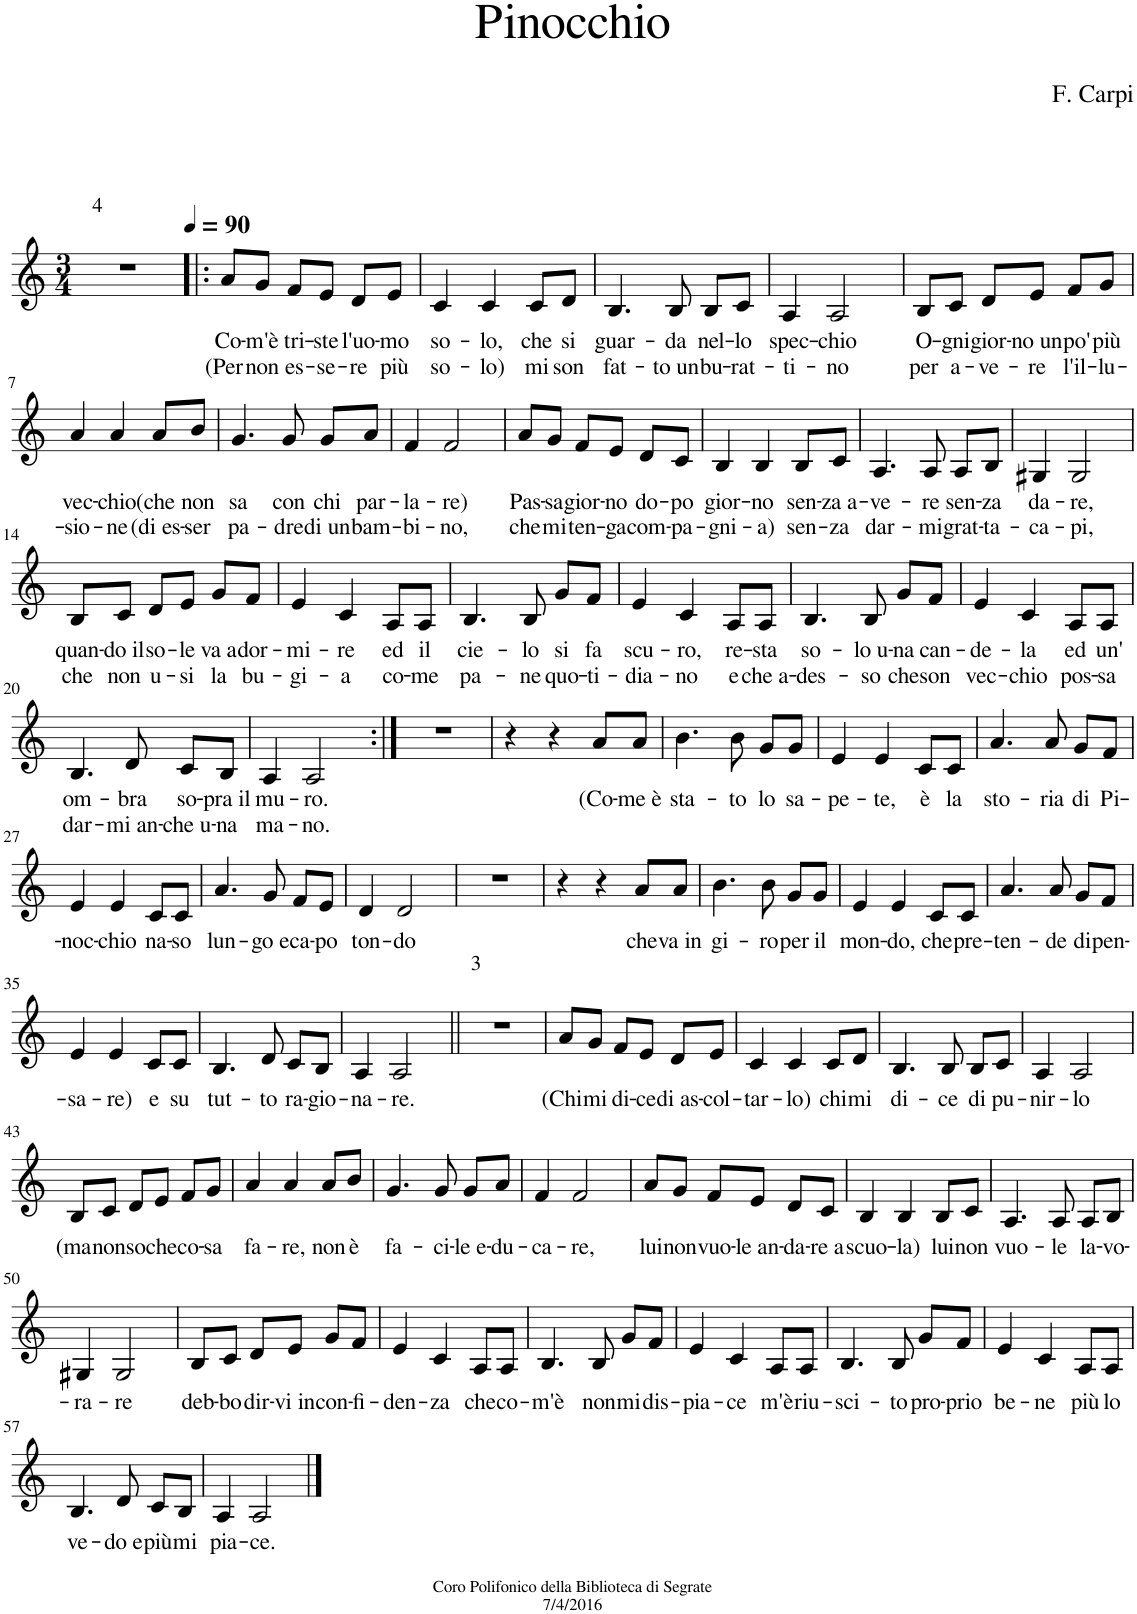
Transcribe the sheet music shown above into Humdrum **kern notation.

**kern	**text	**text
*part1	*part1	*part1
*staff1	*staff1	*staff1
*I"Flute	*	*
*I'Fl	*	*
*clefG2	*	*
*k[]	*	*
*M3/4	*	*
=1	=1	=1
!LO:TX:a:t=4	!	!
2.r	.	.
*MM90	*	*
=2!|:	=2!|:	=2!|:
!	!LO:LY:b	!LO:LY:b
8a/L	Co-	(Per
!	!LO:LY:b	!LO:LY:b
8g/J	-m'è	non
!	!LO:LY:b	!LO:LY:b
8f/L	tri-	es-
!	!LO:LY:b	!LO:LY:b
8e/J	-ste	-se-
!	!LO:LY:b	!LO:LY:b
8d/L	l'uo-	-re
!	!LO:LY:b	!LO:LY:b
8e/J	-mo	più
=3	=3	=3
!	!LO:LY:b	!LO:LY:b
4c/	so-	so-
!	!LO:LY:b	!LO:LY:b
4c/	-lo,	-lo)
!	!LO:LY:b	!LO:LY:b
8c/L	che	mi
!	!LO:LY:b	!LO:LY:b
8d/J	si	son
=4	=4	=4
!	!LO:LY:b	!LO:LY:b
4.B/	guar-	fat-
!	!LO:LY:b	!LO:LY:b
8B/	-da	-to un
!	!LO:LY:b	!LO:LY:b
8B/L	nel-	bu-
!	!LO:LY:b	!LO:LY:b
8c/J	-lo	-rat-
=5	=5	=5
!	!LO:LY:b	!LO:LY:b
4A/	spec-	-ti-
!	!LO:LY:b	!LO:LY:b
2A/	-chio	-no
=6	=6	=6
!	!LO:LY:b	!LO:LY:b
8B/L	O-	per
!	!LO:LY:b	!LO:LY:b
8c/J	-gni	a-
!	!LO:LY:b	!LO:LY:b
8d/L	gior-	-ve-
!	!LO:LY:b	!LO:LY:b
8e/J	-no un	-re
!	!LO:LY:b	!LO:LY:b
8f/L	po'	l'il-
!	!LO:LY:b	!LO:LY:b
8g/J	più	-lu-
!!LO:LB:g=z
=7	=7	=7
!	!LO:LY:b	!LO:LY:b
4a/	vec-	-sio-
!	!LO:LY:b	!LO:LY:b
4a/	-chio	-ne
!	!LO:LY:b	!LO:LY:b
8a/L	(che	(di es-
!	!LO:LY:b	!LO:LY:b
8b/J	non	-ser
=8	=8	=8
!	!LO:LY:b	!LO:LY:b
4.g/	sa	pa-
!	!LO:LY:b	!LO:LY:b
8g/	con	-dre
!	!LO:LY:b	!LO:LY:b
8g/L	chi	di un
!	!LO:LY:b	!LO:LY:b
8a/J	par-	bam-
=9	=9	=9
!	!LO:LY:b	!LO:LY:b
4f/	-la-	-bi-
!	!LO:LY:b	!LO:LY:b
2f/	-re)	-no,
=10	=10	=10
!	!LO:LY:b	!LO:LY:b
8a/L	Pas-	che
!	!LO:LY:b	!LO:LY:b
8g/J	-sa	mi
!	!LO:LY:b	!LO:LY:b
8f/L	gior-	ten-
!	!LO:LY:b	!LO:LY:b
8e/J	-no	-ga
!	!LO:LY:b	!LO:LY:b
8d/L	do-	com-
!	!LO:LY:b	!LO:LY:b
8c/J	-po	-pa-
=11	=11	=11
!	!LO:LY:b	!LO:LY:b
4B/	gior-	-gni-
!	!LO:LY:b	!LO:LY:b
4B/	-no	-a)
!	!LO:LY:b	!LO:LY:b
8B/L	sen-	sen-
!	!LO:LY:b	!LO:LY:b
8c/J	-za a-	-za
=12	=12	=12
!	!LO:LY:b	!LO:LY:b
4.A/	-ve-	dar-
!	!LO:LY:b	!LO:LY:b
8A/	-re	-mi
!	!LO:LY:b	!LO:LY:b
8A/L	sen-	grat-
!	!LO:LY:b	!LO:LY:b
8B/J	-za	-ta-
=13	=13	=13
!	!LO:LY:b	!LO:LY:b
4G#X/	da-	-ca-
!	!LO:LY:b	!LO:LY:b
2G#/	-re,	-pi,
!!LO:LB:g=z
=14	=14	=14
!	!LO:LY:b	!LO:LY:b
8B/L	quan-	che
!	!LO:LY:b	!LO:LY:b
8c/J	-do il	non
!	!LO:LY:b	!LO:LY:b
8d/L	so-	u-
!	!LO:LY:b	!LO:LY:b
8e/J	-le	-si
!	!LO:LY:b	!LO:LY:b
8g/L	va a	la
!	!LO:LY:b	!LO:LY:b
8f/J	dor-	bu-
=15	=15	=15
!	!LO:LY:b	!LO:LY:b
4e/	-mi-	-gi-
!	!LO:LY:b	!LO:LY:b
4c/	-re	-a
!	!LO:LY:b	!LO:LY:b
8A/L	ed	co-
!	!LO:LY:b	!LO:LY:b
8A/J	il	-me
=16	=16	=16
!	!LO:LY:b	!LO:LY:b
4.B/	cie-	pa-
!	!LO:LY:b	!LO:LY:b
8B/	-lo	-ne
!	!LO:LY:b	!LO:LY:b
8g/L	si	quo-
!	!LO:LY:b	!LO:LY:b
8f/J	fa	-ti-
=17	=17	=17
!	!LO:LY:b	!LO:LY:b
4e/	scu-	-dia-
!	!LO:LY:b	!LO:LY:b
4c/	-ro,	-no
!	!LO:LY:b	!LO:LY:b
8A/L	re-	e
!	!LO:LY:b	!LO:LY:b
8A/J	-sta	che a-
=18	=18	=18
!	!LO:LY:b	!LO:LY:b
4.B/	so-	-des-
!	!LO:LY:b	!LO:LY:b
8B/	-lo u-	-so
!	!LO:LY:b	!LO:LY:b
8g/L	-na	che
!	!LO:LY:b	!LO:LY:b
8f/J	can-	son
=19	=19	=19
!	!LO:LY:b	!LO:LY:b
4e/	-de-	vec-
!	!LO:LY:b	!LO:LY:b
4c/	-la	-chio
!	!LO:LY:b	!LO:LY:b
8A/L	ed	pos-
!	!LO:LY:b	!LO:LY:b
8A/J	un'	-sa
!!LO:LB:g=z
=20	=20	=20
!	!LO:LY:b	!LO:LY:b
4.B/	om-	dar-
!	!LO:LY:b	!LO:LY:b
8d/	-bra	-mi an-
!	!LO:LY:b	!LO:LY:b
8c/L	so-	-che u-
!	!LO:LY:b	!LO:LY:b
8B/J	-pra il	-na
=21	=21	=21
!	!LO:LY:b	!LO:LY:b
4A/	mu-	ma-
!	!LO:LY:b	!LO:LY:b
2A/	-ro.	-no.
=22:|!	=22:|!	=22:|!
2.r	.	.
=23	=23	=23
4r	.	.
4r	.	.
!	!LO:LY:b	!
8a/L	(Co-	.
!	!LO:LY:b	!
8a/J	-me è	.
=24	=24	=24
!	!LO:LY:b	!
4.b\	sta-	.
!	!LO:LY:b	!
8b\	-to	.
!	!LO:LY:b	!
8g/L	lo	.
!	!LO:LY:b	!
8g/J	sa-	.
=25	=25	=25
!	!LO:LY:b	!
4e/	-pe-	.
!	!LO:LY:b	!
4e/	-te,	.
!	!LO:LY:b	!
8c/L	è	.
!	!LO:LY:b	!
8c/J	la	.
=26	=26	=26
!	!LO:LY:b	!
4.a/	sto-	.
!	!LO:LY:b	!
8a/	-ria	.
!	!LO:LY:b	!
8g/L	di	.
!	!LO:LY:b	!
8f/J	Pi-	.
!!LO:LB:g=z
=27	=27	=27
!	!LO:LY:b	!
4e/	-noc-	.
!	!LO:LY:b	!
4e/	-chio	.
!	!LO:LY:b	!
8c/L	na-	.
!	!LO:LY:b	!
8c/J	-so	.
=28	=28	=28
!	!LO:LY:b	!
4.a/	lun-	.
!	!LO:LY:b	!
8g/	-go e	.
!	!LO:LY:b	!
8f/L	ca-	.
!	!LO:LY:b	!
8e/J	-po	.
=29	=29	=29
!	!LO:LY:b	!
4d/	ton-	.
!	!LO:LY:b	!
2d/	-do	.
=30	=30	=30
2.r	.	.
=31	=31	=31
4r	.	.
4r	.	.
!	!LO:LY:b	!
8a/L	che	.
!	!LO:LY:b	!
8a/J	va in	.
=32	=32	=32
!	!LO:LY:b	!
4.b\	gi-	.
!	!LO:LY:b	!
8b\	-ro	.
!	!LO:LY:b	!
8g/L	per	.
!	!LO:LY:b	!
8g/J	il	.
=33	=33	=33
!	!LO:LY:b	!
4e/	mon-	.
!	!LO:LY:b	!
4e/	-do,	.
!	!LO:LY:b	!
8c/L	che	.
!	!LO:LY:b	!
8c/J	pre-	.
=34	=34	=34
!	!LO:LY:b	!
4.a/	-ten-	.
!	!LO:LY:b	!
8a/	-de	.
!	!LO:LY:b	!
8g/L	di	.
!	!LO:LY:b	!
8f/J	pen-	.
!!LO:LB:g=z
=35	=35	=35
!	!LO:LY:b	!
4e/	-sa-	.
!	!LO:LY:b	!
4e/	-re)	.
!	!LO:LY:b	!
8c/L	e	.
!	!LO:LY:b	!
8c/J	su	.
=36	=36	=36
!	!LO:LY:b	!
4.B/	tut-	.
!	!LO:LY:b	!
8d/	-to	.
!	!LO:LY:b	!
8c/L	ra-	.
!	!LO:LY:b	!
8B/J	-gio-	.
=37	=37	=37
!	!LO:LY:b	!
4A/	-na-	.
!	!LO:LY:b	!
2A/	-re.	.
=38||	=38||	=38||
!LO:TX:a:t=3	!	!
2.r	.	.
=39	=39	=39
!	!LO:LY:b	!
8a/L	(Chi	.
!	!LO:LY:b	!
8g/J	mi	.
!	!LO:LY:b	!
8f/L	di-	.
!	!LO:LY:b	!
8e/J	-ce	.
!	!LO:LY:b	!
8d/L	di as-	.
!	!LO:LY:b	!
8e/J	-col-	.
=40	=40	=40
!	!LO:LY:b	!
4c/	-tar-	.
!	!LO:LY:b	!
4c/	-lo)	.
!	!LO:LY:b	!
8c/L	chi	.
!	!LO:LY:b	!
8d/J	mi	.
=41	=41	=41
!	!LO:LY:b	!
4.B/	di-	.
!	!LO:LY:b	!
8B/	-ce	.
!	!LO:LY:b	!
8B/L	di	.
!	!LO:LY:b	!
8c/J	pu-	.
=42	=42	=42
!	!LO:LY:b	!
4A/	-nir-	.
!	!LO:LY:b	!
2A/	-lo	.
!!LO:LB:g=z
=43	=43	=43
!	!LO:LY:b	!
8B/L	(ma	.
!	!LO:LY:b	!
8c/J	non	.
!	!LO:LY:b	!
8d/L	so	.
!	!LO:LY:b	!
8e/J	che	.
!	!LO:LY:b	!
8f/L	co-	.
!	!LO:LY:b	!
8g/J	-sa	.
=44	=44	=44
!	!LO:LY:b	!
4a/	fa-	.
!	!LO:LY:b	!
4a/	-re,	.
!	!LO:LY:b	!
8a/L	non	.
!	!LO:LY:b	!
8b/J	è	.
=45	=45	=45
!	!LO:LY:b	!
4.g/	fa-	.
!	!LO:LY:b	!
8g/	-ci-	.
!	!LO:LY:b	!
8g/L	-le e-	.
!	!LO:LY:b	!
8a/J	-du-	.
=46	=46	=46
!	!LO:LY:b	!
4f/	-ca-	.
!	!LO:LY:b	!
2f/	-re,	.
=47	=47	=47
!	!LO:LY:b	!
8a/L	lui	.
!	!LO:LY:b	!
8g/J	non	.
!	!LO:LY:b	!
8f/L	vuo-	.
!	!LO:LY:b	!
8e/J	-le an-	.
!	!LO:LY:b	!
8d/L	-da-	.
!	!LO:LY:b	!
8c/J	-re a	.
=48	=48	=48
!	!LO:LY:b	!
4B/	scuo-	.
!	!LO:LY:b	!
4B/	-la)	.
!	!LO:LY:b	!
8B/L	lui	.
!	!LO:LY:b	!
8c/J	non	.
=49	=49	=49
!	!LO:LY:b	!
4.A/	vuo-	.
!	!LO:LY:b	!
8A/	-le	.
!	!LO:LY:b	!
8A/L	la-	.
!	!LO:LY:b	!
8B/J	-vo-	.
!!LO:LB:g=z
=50	=50	=50
!	!LO:LY:b	!
4G#X/	-ra-	.
!	!LO:LY:b	!
2G#/	-re	.
=51	=51	=51
!	!LO:LY:b	!
8B/L	deb-	.
!	!LO:LY:b	!
8c/J	-bo	.
!	!LO:LY:b	!
8d/L	dir-	.
!	!LO:LY:b	!
8e/J	-vi in	.
!	!LO:LY:b	!
8g/L	con-	.
!	!LO:LY:b	!
8f/J	-fi-	.
=52	=52	=52
!	!LO:LY:b	!
4e/	-den-	.
!	!LO:LY:b	!
4c/	-za	.
!	!LO:LY:b	!
8A/L	che	.
!	!LO:LY:b	!
8A/J	co-	.
=53	=53	=53
!	!LO:LY:b	!
4.B/	-m'è	.
!	!LO:LY:b	!
8B/	non	.
!	!LO:LY:b	!
8g/L	mi	.
!	!LO:LY:b	!
8f/J	dis-	.
=54	=54	=54
!	!LO:LY:b	!
4e/	-pia-	.
!	!LO:LY:b	!
4c/	-ce	.
!	!LO:LY:b	!
8A/L	m'è	.
!	!LO:LY:b	!
8A/J	riu-	.
=55	=55	=55
!	!LO:LY:b	!
4.B/	-sci-	.
!	!LO:LY:b	!
8B/	-to	.
!	!LO:LY:b	!
8g/L	pro-	.
!	!LO:LY:b	!
8f/J	-prio	.
=56	=56	=56
!	!LO:LY:b	!
4e/	be-	.
!	!LO:LY:b	!
4c/	-ne	.
!	!LO:LY:b	!
8A/L	più	.
!	!LO:LY:b	!
8A/J	lo	.
!!LO:LB:g=z
=57	=57	=57
!	!LO:LY:b	!
4.B/	ve-	.
!	!LO:LY:b	!
8d/	-do e	.
!	!LO:LY:b	!
8c/L	più	.
!	!LO:LY:b	!
8B/J	mi	.
=58	=58	=58
!	!LO:LY:b	!
4A/	pia-	.
!	!LO:LY:b	!
2A/	-ce.	.
==	==	==
*-	*-	*-
